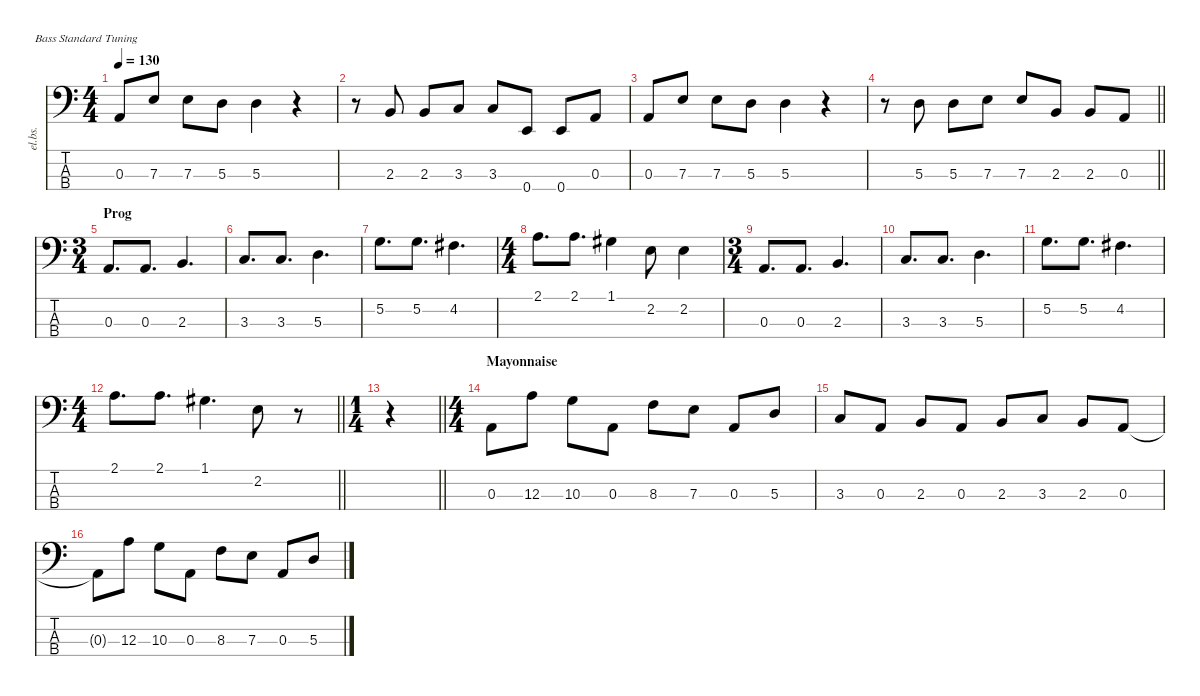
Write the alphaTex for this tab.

\defaultSystemsLayout 4
\hideDynamics
\bracketExtendMode nobrackets
\track ("Chipon" "el.bs.") {instrument electricbassfinger}
\staff {score tabs}
\tuning (G2 D2 A1 E1)
\voice
\ts (4 4)
\tempo 130
\clef f4
\ks c
0.3.8{dy f} 7.3.8 7.3.8 5.3.8 5.3.4 r.4 |
r.8 2.3.8 2.3.8 3.3.8 3.3.8 0.4.8 0.4.8 0.3.8 |
0.3.8 7.3.8 7.3.8 5.3.8 5.3.4 r.4 |
\barLineRight lightlight
r.8 5.3.8 5.3.8 7.3.8 7.3.8 2.3.8 2.3.8 0.3.8 |
\ts (3 4)
\beaming (8 2 2 2)
\section ("" "Prog")
0.3.8{d} 0.3.8{d} 2.3.4{d} |
3.3.8{d} 3.3.8{d} 5.3.4{d} |
5.2.8{d} 5.2.8{d} 4.2{acc #}.4{d} |
\ts (4 4)
\beaming (8 2 2 2 2)
2.1.8{d} 2.1.8{d} 1.1{acc #}.4 2.2.8 2.2.4 |
\ts (3 4)
\beaming (8 2 2 2)
0.3.8{d} 0.3.8{d} 2.3.4{d} |
3.3.8{d} 3.3.8{d} 5.3.4{d} |
\beaming (8 6 4)
5.2.8{d} 5.2.8{d} 4.2{acc #}.4{d} |
\ts (4 4)
\beaming (8 6 4)
\barLineRight lightlight
2.1.8{d} 2.1.8{d} 1.1{acc #}.4{d} 2.2.8 r.8 |
\ts (1 4)
\beaming (8 2)
\barLineRight lightlight
r.4 |
\ts (4 4)
\beaming (8 2 2 2 2)
\section ("" "Mayonnaise")
0.3.8 12.3.8 10.3.8 0.3.8 8.3.8 7.3.8 0.3.8 5.3.8 |
3.3.8 0.3.8 2.3.8 0.3.8 2.3.8 3.3.8 2.3.8 0.3.8 |
0.3{t}.8 12.3.8 10.3.8 0.3.8 8.3.8 7.3.8 0.3.8 5.3.8
\voice
\clef f4
\ottava regular
\simile none
\ks c
|
|
|
\barLineRight lightlight
|
|
|
|
|
|
|
|
\barLineRight lightlight
|
\barLineRight lightlight
r.4{dy mf} |
|
|
